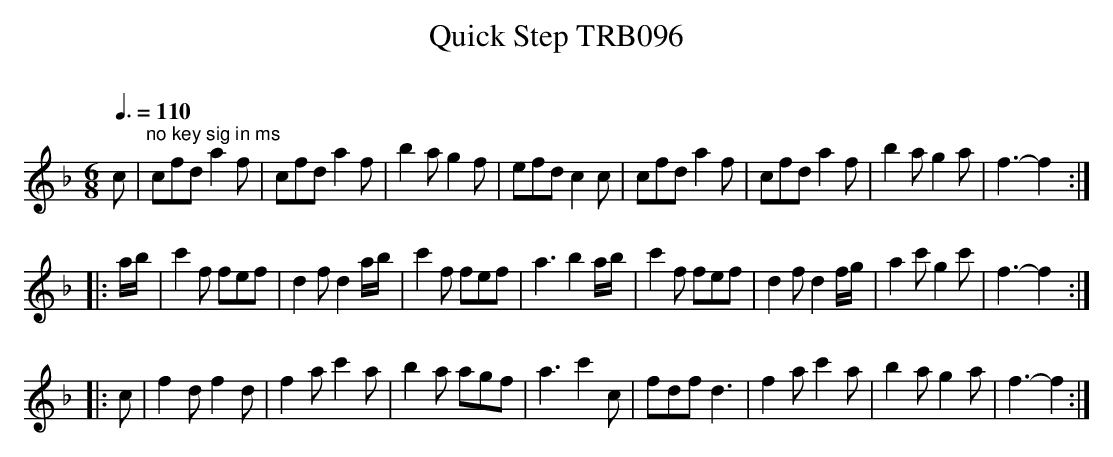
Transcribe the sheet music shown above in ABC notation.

X:1
T:Quick Step TRB096
Q:3/8=110
L:1/8
M:6/8
O:
K:F
c | "^no key sig in ms"cfd a2 f | cfd a2 f | b2 a g2 f | efd c2 c | cfd a2 f | cfd a2 f | b2 a g2 a | f3- f2 :|
|:a/b/ | c'2 f fef | d2 f d2 a/b/ | c'2 f fef | a3 b2 a/b/ | c'2 f fef | d2 f d2 f/g/ | a2 c' g2 c' | f3- f2 :|
|:c | f2 d f2 d | f2 a c'2 a | b2 a agf | a3 c'2 c | fdf d3 | f2 a c'2 a | b2 a g2 a | f3- f2 :|
